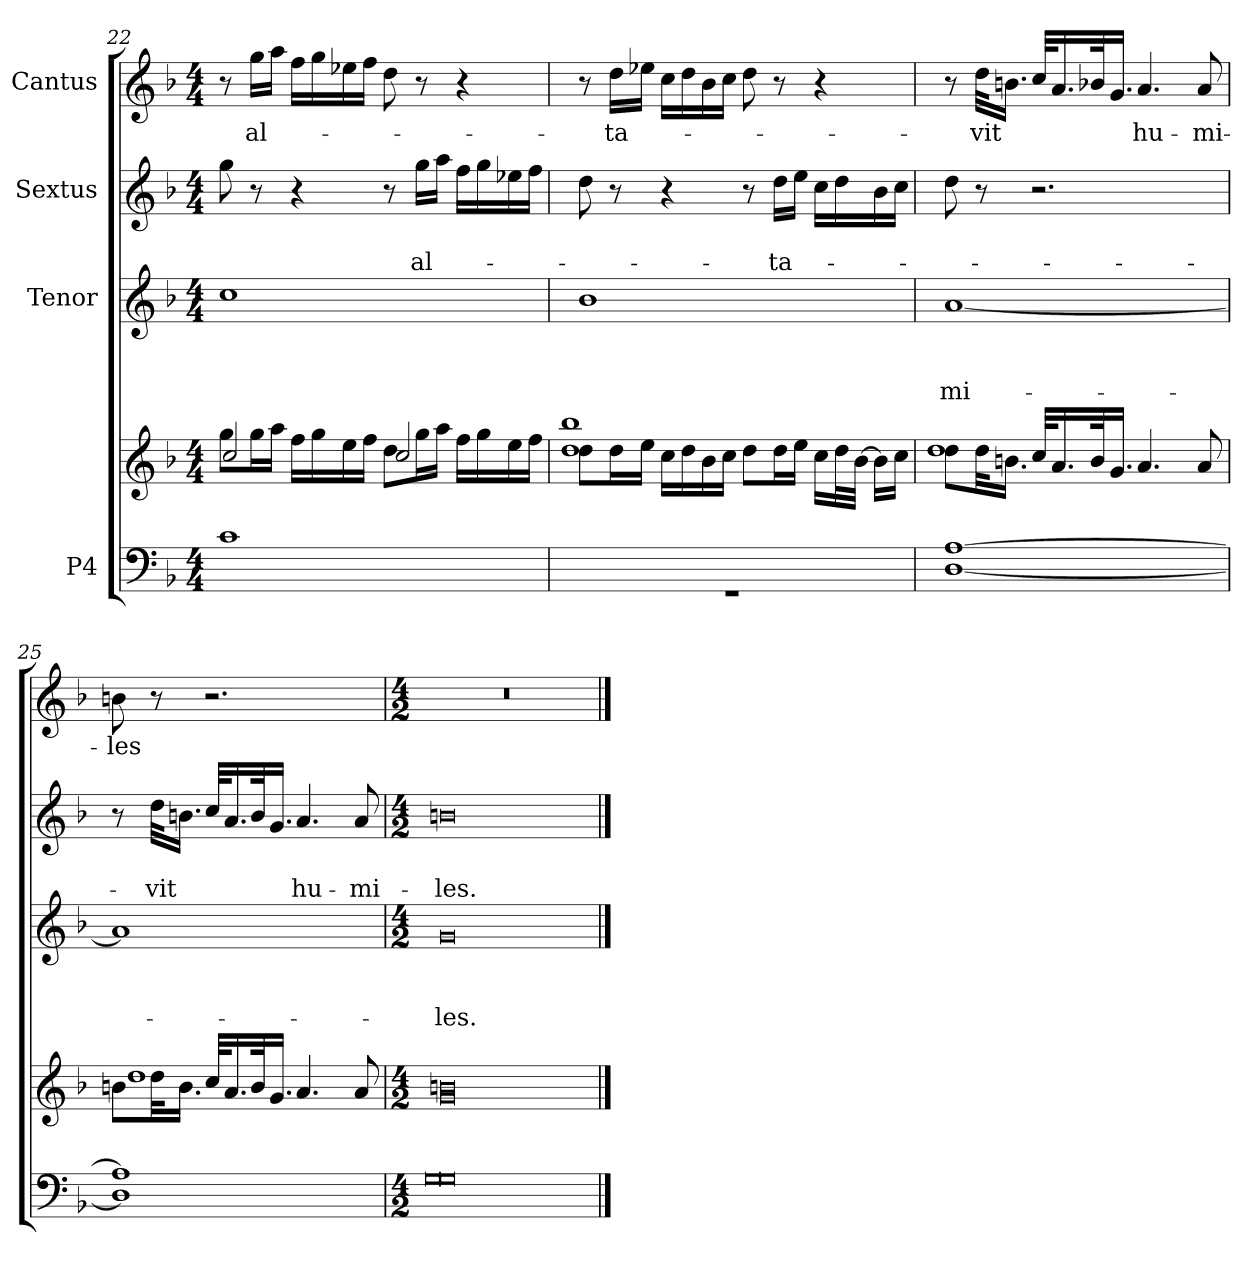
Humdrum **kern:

**kern	**kern	**kern	**text	**text	**text	**kern	**text	**text	**kern	**text
*part4	*part4	*part3	*part3	*part3	*part3	*part2	*part2	*part2	*part1	*part1
*staff5	*staff4	*staff3	*staff3	*staff3	*staff3	*staff2	*staff2	*staff2	*staff1	*staff1
*I"P4	*	*I"Tenor	*	*	*	*I"Sextus	*	*	*I"Cantus	*
*clefF4	*clefG2	*clefG2	*	*	*	*clefG2	*	*	*clefG2	*
*	*	*ITrd7c12	*	*	*	*	*	*	*	*
*k[b-]	*k[b-]	*k[b-]	*	*	*	*k[b-]	*	*	*k[b-]	*
*F:	*F:	*F:	*	*	*	*F:	*	*	*F:	*
*M4/4	*M4/4	*M4/4	*	*	*	*M4/4	*	*	*M4/4	*
=22	=22	=22	=22	=22	=22	=22	=22	=22	=22	=22
*^	*^	*	*	*	*	*	*	*	*	*
1ryy	1c	8gg\L	2cc/	1c	.	.	.	8gg\	.	.	8r	.
!	!	!	!	!	!	!	!	!	!	!	!	!LO:LY:b
.	.	16gg\L	.	.	.	.	.	8r	.	.	16gg\LL	-al-
.	.	16aa\JJ	.	.	.	.	.	.	.	.	16aa\JJ	.
.	.	16ff\LL	.	.	.	.	.	4r	.	.	16ff\LL	.
.	.	16gg\	.	.	.	.	.	.	.	.	16gg\	.
.	.	16ee\	.	.	.	.	.	.	.	.	16ee-X\	.
.	.	16ff\JJ	.	.	.	.	.	.	.	.	16ff\JJ	.
.	.	8dd\L	2cc/	.	.	.	.	8r	.	.	8dd\	.
!	!	!	!	!	!	!	!	!	!	!LO:LY:b	!	!
.	.	16gg\L	.	.	.	.	.	16gg\LL	.	-al-	8r	.
.	.	16aa\JJ	.	.	.	.	.	16aa\JJ	.	.	.	.
.	.	16ff\LL	.	.	.	.	.	16ff\LL	.	.	4r	.
.	.	16gg\	.	.	.	.	.	16gg\	.	.	.	.
.	.	16ee\	.	.	.	.	.	16ee-X\	.	.	.	.
.	.	16ff\JJ	.	.	.	.	.	16ff\JJ	.	.	.	.
!!LO:LB:g=z
=23	=23	=23	=23	=23	=23	=23	=23	=23	=23	=23	=23	=23
1ryy	1r	8dd\L	1dd 1bb-	1B-	.	.	.	8dd\	.	.	8r	.
!	!	!	!	!	!	!	!	!	!	!	!	!LO:LY:b
.	.	16dd\L	.	.	.	.	.	8r	.	.	16dd\LL	-ta-
.	.	16ee\JJ	.	.	.	.	.	.	.	.	16ee-X\JJ	.
.	.	16cc\LL	.	.	.	.	.	4r	.	.	16cc\LL	.
.	.	16dd\	.	.	.	.	.	.	.	.	16dd\	.
.	.	16b-\	.	.	.	.	.	.	.	.	16b-\	.
.	.	16cc\JJ	.	.	.	.	.	.	.	.	16cc\JJ	.
.	.	8dd\L	.	.	.	.	.	8r	.	.	8dd\	.
!	!	!	!	!	!	!	!	!	!	!LO:LY:b	!	!
.	.	16dd\L	.	.	.	.	.	16dd\LL	.	-ta-	8r	.
.	.	16ee\JJ	.	.	.	.	.	16ee\JJ	.	.	.	.
.	.	16cc\LL	.	.	.	.	.	16cc\LL	.	.	4r	.
.	.	32dd\L	.	.	.	.	.	16dd\	.	.	.	.
.	.	[>32b-\JJJ	.	.	.	.	.	.	.	.	.	.
.	.	16b-\LL]	.	.	.	.	.	16b-\	.	.	.	.
.	.	16cc\JJ	.	.	.	.	.	16cc\JJ	.	.	.	.
=24	=24	=24	=24	=24	=24	=24	=24	=24	=24	=24	=24	=24
!	!	!	!	!	!	!	!LO:LY:b	!	!	!	!	!
[>1A	[<1D	8dd\L	1dd	[<1A	.	.	mi-	8dd\	.	.	8r	.
!	!	!	!	!	!	!	!	!	!	!	!	!LO:LY:b
.	.	32dd\KL	.	.	.	.	.	8r	.	.	32dd\KLL	-vit
.	.	16.bn\JJ	.	.	.	.	.	.	.	.	16.bn\JJ	.
.	.	32cc/KLL	.	.	.	.	.	2.r	.	.	32cc/KLL	.
.	.	16.a/	.	.	.	.	.	.	.	.	16.a/	.
.	.	32b/k	.	.	.	.	.	.	.	.	32b-X/k	.
.	.	16.g/JJ	.	.	.	.	.	.	.	.	16.g/JJ	.
!	!	!	!	!	!	!	!	!	!	!	!	!LO:LY:b
.	.	4.a/	.	.	.	.	.	.	.	.	4.a/	hu-
!	!	!	!	!	!	!	!	!	!	!	!	!LO:LY:b
.	.	8a/	.	.	.	.	.	.	.	.	8a/	-mi-
=25	=25	=25	=25	=25	=25	=25	=25	=25	=25	=25	=25	=25
!	!	!	!	!	!	!	!	!	!	!	!	!LO:LY:b
1A]	1D]	8bn\L	1dd	1A]	.	.	.	8r	.	.	8bn\	-les
!	!	!	!	!	!	!	!	!	!	!LO:LY:b	!	!
.	.	32dd\KL	.	.	.	.	.	32dd\KLL	.	-vit	8r	.
.	.	16.b\JJ	.	.	.	.	.	16.bn\JJ	.	.	.	.
.	.	32cc/KLL	.	.	.	.	.	32cc/KLL	.	.	2.r	.
.	.	16.a/	.	.	.	.	.	16.a/	.	.	.	.
.	.	32b/k	.	.	.	.	.	32b/k	.	.	.	.
.	.	16.g/JJ	.	.	.	.	.	16.g/JJ	.	.	.	.
!	!	!	!	!	!	!	!	!	!	!LO:LY:b	!	!
.	.	4.a/	.	.	.	.	.	4.a/	.	hu-	.	.
!	!	!	!	!	!	!	!	!	!	!LO:LY:b	!	!
.	.	8a/	.	.	.	.	.	8a/	.	-mi-	.	.
=26	=26	=26	=26	=26	=26	=26	=26	=26	=26	=26	=26	=26
*M4/2	*	*M4/2	*	*M4/2	*	*	*	*M4/2	*	*	*M4/2	*
!	!	!	!	!	!	!	!LO:LY:b	!	!	!LO:LY:b	!	!
0G	0G	0g	0bn	0G	.	.	-les.	0bn	.	-les.	0r	.
*v	*v	*	*	*	*	*	*	*	*	*	*	*
*	*v	*v	*	*	*	*	*	*	*	*	*
==	==	==	==	==	==	==	==	==	==	==
*-	*-	*-	*-	*-	*-	*-	*-	*-	*-	*-
